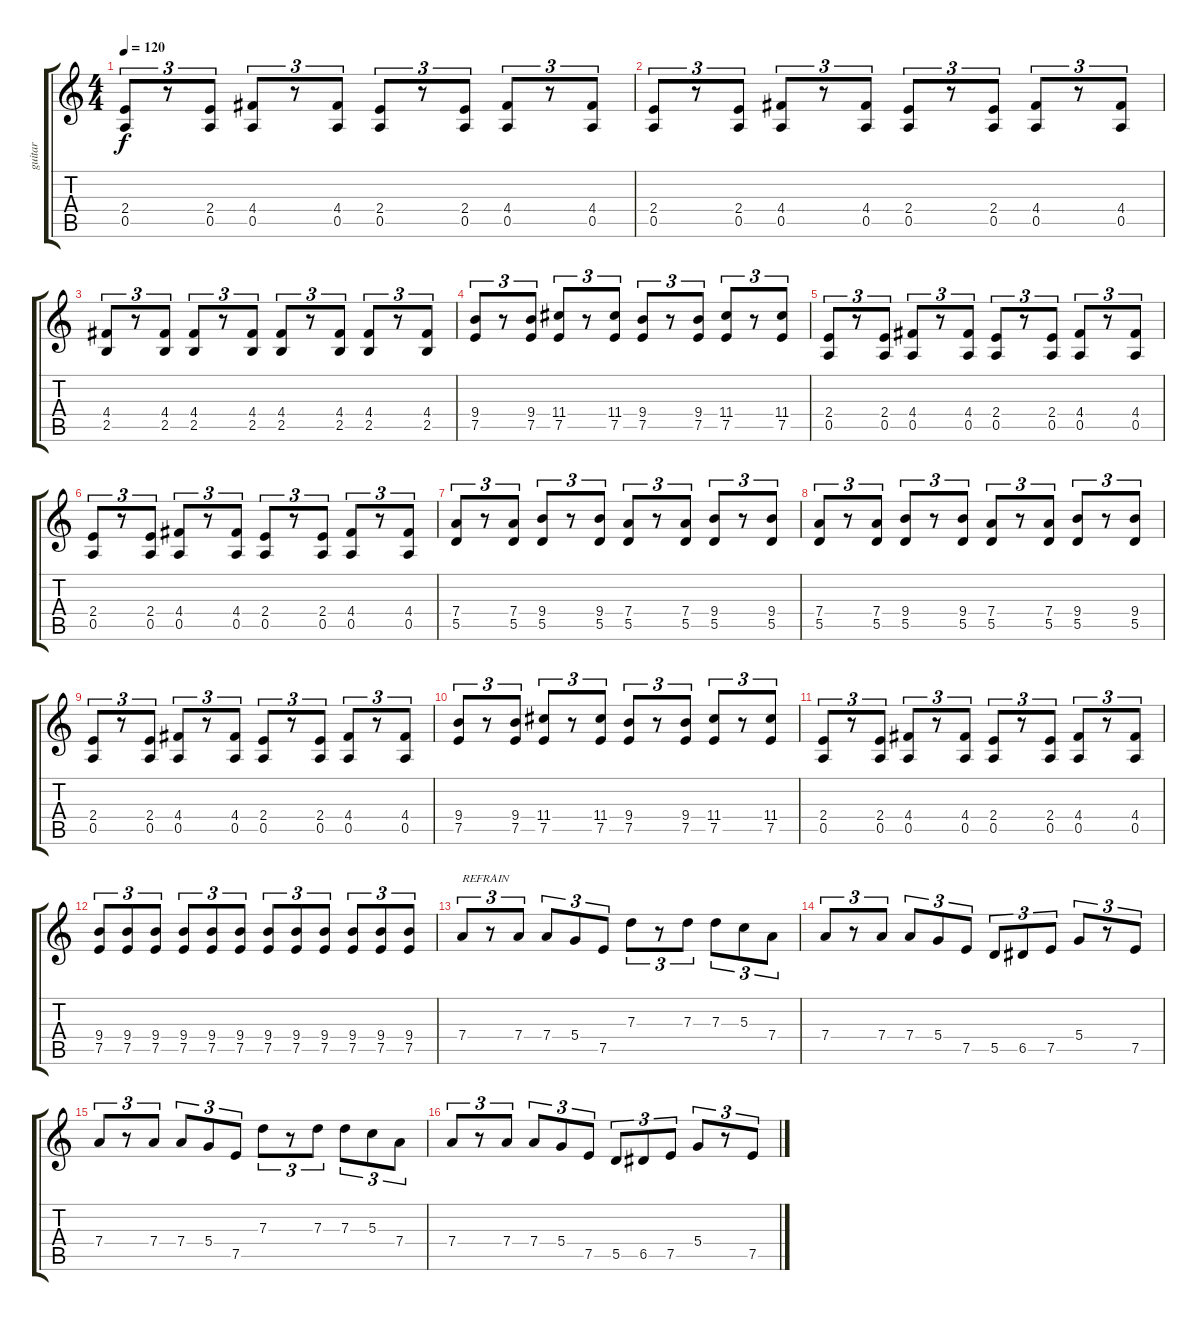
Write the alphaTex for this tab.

\track ("guitar" "guitar") {instrument acousticguitarnylon}
\staff {score tabs}
\tuning (E4 B3 G3 D3 A2 E2) {hide}
\ts (4 4)
\tempo 120
\clef g2
\ks c
(2.4 0.5).8{tu (3 2) dy f} r.8{tu (3 2)} (2.4 0.5).8{tu (3 2)} (4.4 0.5).8{tu (3 2)} r.8{tu (3 2)} (4.4 0.5).8{tu (3 2)} (2.4 0.5).8{tu (3 2)} r.8{tu (3 2)} (2.4 0.5).8{tu (3 2)} (4.4 0.5).8{tu (3 2)} r.8{tu (3 2)} (4.4 0.5).8{tu (3 2)} |
(2.4 0.5).8{tu (3 2)} r.8{tu (3 2)} (2.4 0.5).8{tu (3 2)} (4.4 0.5).8{tu (3 2)} r.8{tu (3 2)} (4.4 0.5).8{tu (3 2)} (2.4 0.5).8{tu (3 2)} r.8{tu (3 2)} (2.4 0.5).8{tu (3 2)} (4.4 0.5).8{tu (3 2)} r.8{tu (3 2)} (4.4 0.5).8{tu (3 2)} |
(4.4 2.5).8{tu (3 2)} r.8{tu (3 2)} (4.4 2.5).8{tu (3 2)} (4.4 2.5).8{tu (3 2)} r.8{tu (3 2)} (4.4 2.5).8{tu (3 2)} (4.4 2.5).8{tu (3 2)} r.8{tu (3 2)} (4.4 2.5).8{tu (3 2)} (4.4 2.5).8{tu (3 2)} r.8{tu (3 2)} (4.4 2.5).8{tu (3 2)} |
(9.4 7.5).8{tu (3 2)} r.8{tu (3 2)} (9.4 7.5).8{tu (3 2)} (11.4 7.5).8{tu (3 2)} r.8{tu (3 2)} (11.4 7.5).8{tu (3 2)} (9.4 7.5).8{tu (3 2)} r.8{tu (3 2)} (9.4 7.5).8{tu (3 2)} (11.4 7.5).8{tu (3 2)} r.8{tu (3 2)} (11.4 7.5).8{tu (3 2)} |
(2.4 0.5).8{tu (3 2)} r.8{tu (3 2)} (2.4 0.5).8{tu (3 2)} (4.4 0.5).8{tu (3 2)} r.8{tu (3 2)} (4.4 0.5).8{tu (3 2)} (2.4 0.5).8{tu (3 2)} r.8{tu (3 2)} (2.4 0.5).8{tu (3 2)} (4.4 0.5).8{tu (3 2)} r.8{tu (3 2)} (4.4 0.5).8{tu (3 2)} |
(2.4 0.5).8{tu (3 2)} r.8{tu (3 2)} (2.4 0.5).8{tu (3 2)} (4.4 0.5).8{tu (3 2)} r.8{tu (3 2)} (4.4 0.5).8{tu (3 2)} (2.4 0.5).8{tu (3 2)} r.8{tu (3 2)} (2.4 0.5).8{tu (3 2)} (4.4 0.5).8{tu (3 2)} r.8{tu (3 2)} (4.4 0.5).8{tu (3 2)} |
(7.4 5.5).8{tu (3 2)} r.8{tu (3 2)} (7.4 5.5).8{tu (3 2)} (9.4 5.5).8{tu (3 2)} r.8{tu (3 2)} (9.4 5.5).8{tu (3 2)} (7.4 5.5).8{tu (3 2)} r.8{tu (3 2)} (7.4 5.5).8{tu (3 2)} (9.4 5.5).8{tu (3 2)} r.8{tu (3 2)} (9.4 5.5).8{tu (3 2)} |
(7.4 5.5).8{tu (3 2)} r.8{tu (3 2)} (7.4 5.5).8{tu (3 2)} (9.4 5.5).8{tu (3 2)} r.8{tu (3 2)} (9.4 5.5).8{tu (3 2)} (7.4 5.5).8{tu (3 2)} r.8{tu (3 2)} (7.4 5.5).8{tu (3 2)} (9.4 5.5).8{tu (3 2)} r.8{tu (3 2)} (9.4 5.5).8{tu (3 2)} |
(2.4 0.5).8{tu (3 2)} r.8{tu (3 2)} (2.4 0.5).8{tu (3 2)} (4.4 0.5).8{tu (3 2)} r.8{tu (3 2)} (4.4 0.5).8{tu (3 2)} (2.4 0.5).8{tu (3 2)} r.8{tu (3 2)} (2.4 0.5).8{tu (3 2)} (4.4 0.5).8{tu (3 2)} r.8{tu (3 2)} (4.4 0.5).8{tu (3 2)} |
(9.4 7.5).8{tu (3 2)} r.8{tu (3 2)} (9.4 7.5).8{tu (3 2)} (11.4 7.5).8{tu (3 2)} r.8{tu (3 2)} (11.4 7.5).8{tu (3 2)} (9.4 7.5).8{tu (3 2)} r.8{tu (3 2)} (9.4 7.5).8{tu (3 2)} (11.4 7.5).8{tu (3 2)} r.8{tu (3 2)} (11.4 7.5).8{tu (3 2)} |
(2.4 0.5).8{tu (3 2)} r.8{tu (3 2)} (2.4 0.5).8{tu (3 2)} (4.4 0.5).8{tu (3 2)} r.8{tu (3 2)} (4.4 0.5).8{tu (3 2)} (2.4 0.5).8{tu (3 2)} r.8{tu (3 2)} (2.4 0.5).8{tu (3 2)} (4.4 0.5).8{tu (3 2)} r.8{tu (3 2)} (4.4 0.5).8{tu (3 2)} |
(9.4 7.5).8{tu (3 2)} (9.4 7.5).8{tu (3 2)} (9.4 7.5).8{tu (3 2)} (9.4 7.5).8{tu (3 2)} (9.4 7.5).8{tu (3 2)} (9.4 7.5).8{tu (3 2)} (9.4 7.5).8{tu (3 2)} (9.4 7.5).8{tu (3 2)} (9.4 7.5).8{tu (3 2)} (9.4 7.5).8{tu (3 2)} (9.4 7.5).8{tu (3 2)} (9.4 7.5).8{tu (3 2)} |
7.4.8{tu (3 2) txt "REFRAIN"} r.8{tu (3 2)} 7.4.8{tu (3 2)} 7.4.8{tu (3 2)} 5.4.8{tu (3 2)} 7.5.8{tu (3 2)} 7.3.8{tu (3 2)} r.8{tu (3 2)} 7.3.8{tu (3 2)} 7.3.8{tu (3 2)} 5.3.8{tu (3 2)} 7.4.8{tu (3 2)} |
7.4.8{tu (3 2)} r.8{tu (3 2)} 7.4.8{tu (3 2)} 7.4.8{tu (3 2)} 5.4.8{tu (3 2)} 7.5.8{tu (3 2)} 5.5.8{tu (3 2)} 6.5.8{tu (3 2)} 7.5.8{tu (3 2)} 5.4.8{tu (3 2)} r.8{tu (3 2)} 7.5.8{tu (3 2)} |
7.4.8{tu (3 2)} r.8{tu (3 2)} 7.4.8{tu (3 2)} 7.4.8{tu (3 2)} 5.4.8{tu (3 2)} 7.5.8{tu (3 2)} 7.3.8{tu (3 2)} r.8{tu (3 2)} 7.3.8{tu (3 2)} 7.3.8{tu (3 2)} 5.3.8{tu (3 2)} 7.4.8{tu (3 2)} |
7.4.8{tu (3 2)} r.8{tu (3 2)} 7.4.8{tu (3 2)} 7.4.8{tu (3 2)} 5.4.8{tu (3 2)} 7.5.8{tu (3 2)} 5.5.8{tu (3 2)} 6.5.8{tu (3 2)} 7.5.8{tu (3 2)} 5.4.8{tu (3 2)} r.8{tu (3 2)} 7.5.8{tu (3 2)}
